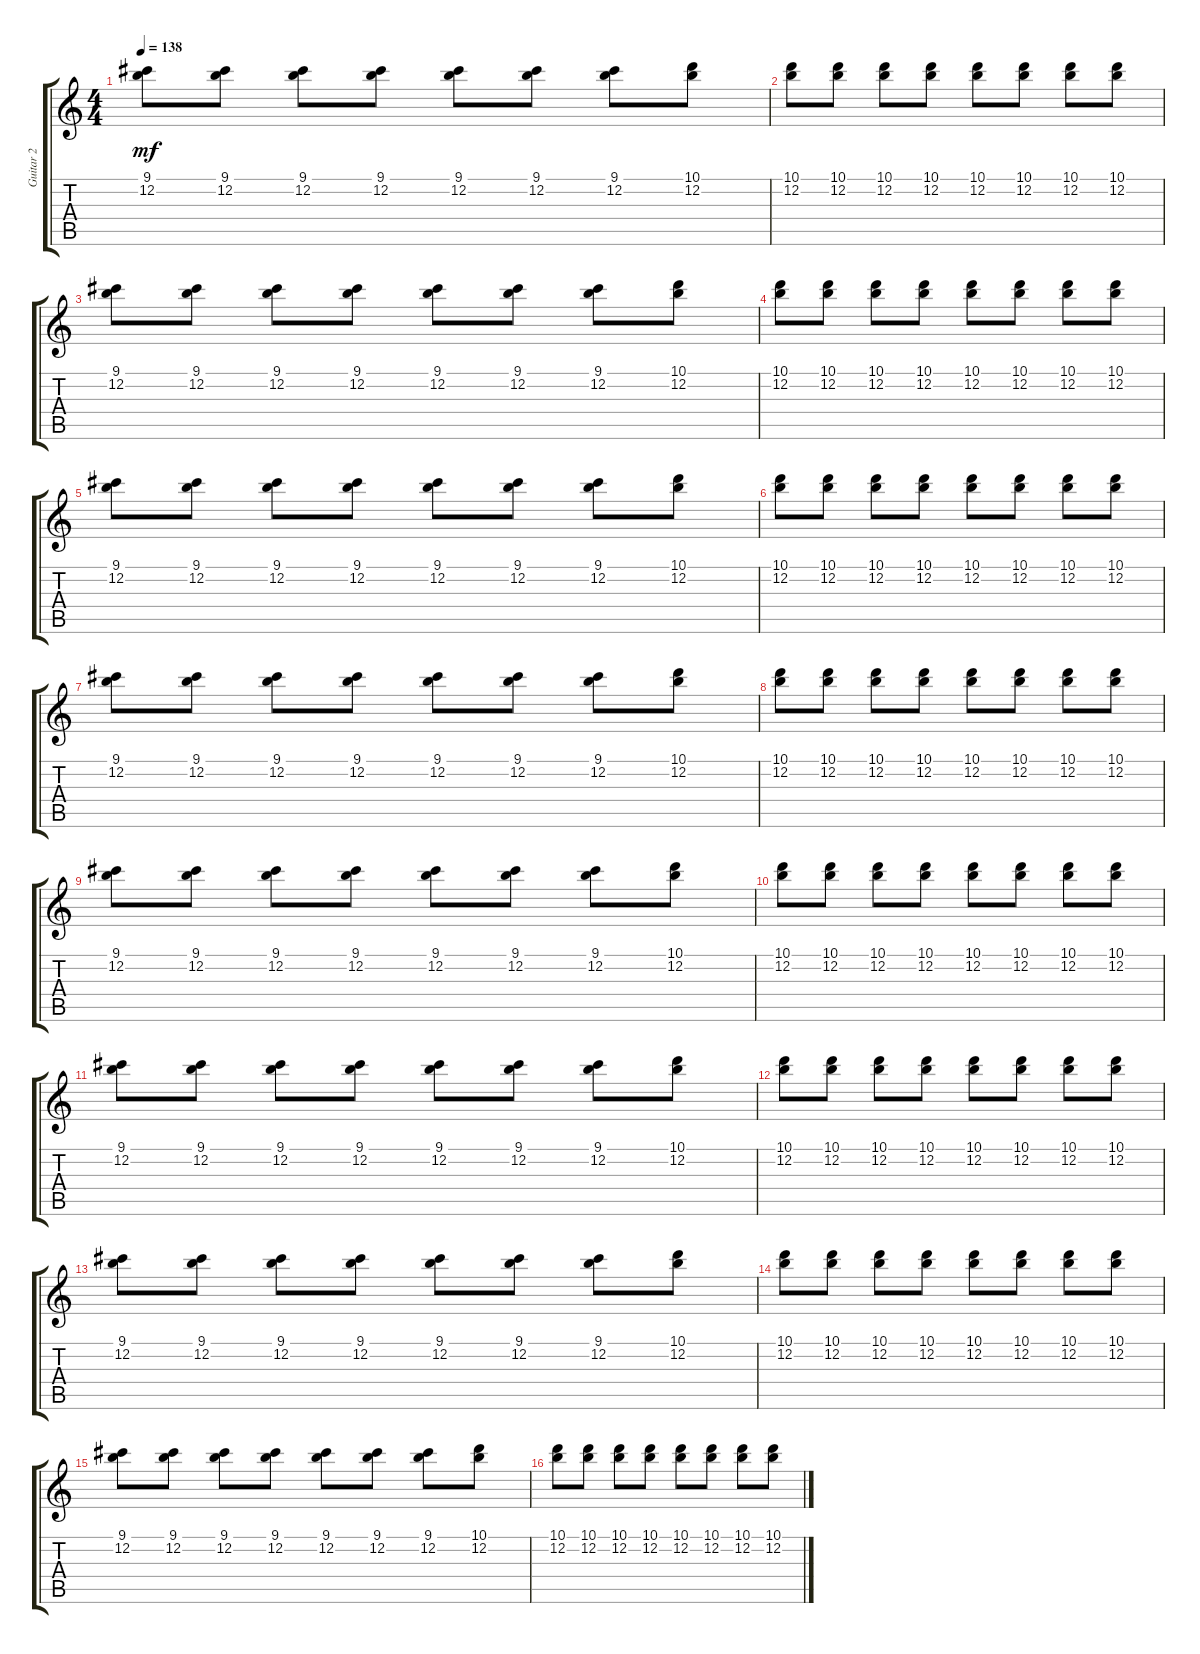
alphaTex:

\track ("Guitar 2" "Guitar 2") {instrument distortionguitar}
\staff {score tabs}
\tuning (E4 B3 G3 D3 A2 E2) {hide}
\ts (4 4)
\tempo 138
\clef g2
\ks c
(9.1 12.2).8{dy mf} (9.1 12.2).8 (9.1 12.2).8 (9.1 12.2).8 (9.1 12.2).8 (9.1 12.2).8 (9.1 12.2).8 (10.1 12.2).8 |
(10.1 12.2).8 (10.1 12.2).8 (10.1 12.2).8 (10.1 12.2).8 (10.1 12.2).8 (10.1 12.2).8 (10.1 12.2).8 (10.1 12.2).8 |
(9.1 12.2).8 (9.1 12.2).8 (9.1 12.2).8 (9.1 12.2).8 (9.1 12.2).8 (9.1 12.2).8 (9.1 12.2).8 (10.1 12.2).8 |
(10.1 12.2).8 (10.1 12.2).8 (10.1 12.2).8 (10.1 12.2).8 (10.1 12.2).8 (10.1 12.2).8 (10.1 12.2).8 (10.1 12.2).8 |
(9.1 12.2).8 (9.1 12.2).8 (9.1 12.2).8 (9.1 12.2).8 (9.1 12.2).8 (9.1 12.2).8 (9.1 12.2).8 (10.1 12.2).8 |
(10.1 12.2).8 (10.1 12.2).8 (10.1 12.2).8 (10.1 12.2).8 (10.1 12.2).8 (10.1 12.2).8 (10.1 12.2).8 (10.1 12.2).8 |
(9.1 12.2).8 (9.1 12.2).8 (9.1 12.2).8 (9.1 12.2).8 (9.1 12.2).8 (9.1 12.2).8 (9.1 12.2).8 (10.1 12.2).8 |
(10.1 12.2).8 (10.1 12.2).8 (10.1 12.2).8 (10.1 12.2).8 (10.1 12.2).8 (10.1 12.2).8 (10.1 12.2).8 (10.1 12.2).8 |
(9.1 12.2).8 (9.1 12.2).8 (9.1 12.2).8 (9.1 12.2).8 (9.1 12.2).8 (9.1 12.2).8 (9.1 12.2).8 (10.1 12.2).8 |
(10.1 12.2).8 (10.1 12.2).8 (10.1 12.2).8 (10.1 12.2).8 (10.1 12.2).8 (10.1 12.2).8 (10.1 12.2).8 (10.1 12.2).8 |
(9.1 12.2).8 (9.1 12.2).8 (9.1 12.2).8 (9.1 12.2).8 (9.1 12.2).8 (9.1 12.2).8 (9.1 12.2).8 (10.1 12.2).8 |
(10.1 12.2).8 (10.1 12.2).8 (10.1 12.2).8 (10.1 12.2).8 (10.1 12.2).8 (10.1 12.2).8 (10.1 12.2).8 (10.1 12.2).8 |
(9.1 12.2).8 (9.1 12.2).8 (9.1 12.2).8 (9.1 12.2).8 (9.1 12.2).8 (9.1 12.2).8 (9.1 12.2).8 (10.1 12.2).8 |
(10.1 12.2).8 (10.1 12.2).8 (10.1 12.2).8 (10.1 12.2).8 (10.1 12.2).8 (10.1 12.2).8 (10.1 12.2).8 (10.1 12.2).8 |
(9.1 12.2).8 (9.1 12.2).8 (9.1 12.2).8 (9.1 12.2).8 (9.1 12.2).8 (9.1 12.2).8 (9.1 12.2).8 (10.1 12.2).8 |
(10.1 12.2).8 (10.1 12.2).8 (10.1 12.2).8 (10.1 12.2).8 (10.1 12.2).8 (10.1 12.2).8 (10.1 12.2).8 (10.1 12.2).8
